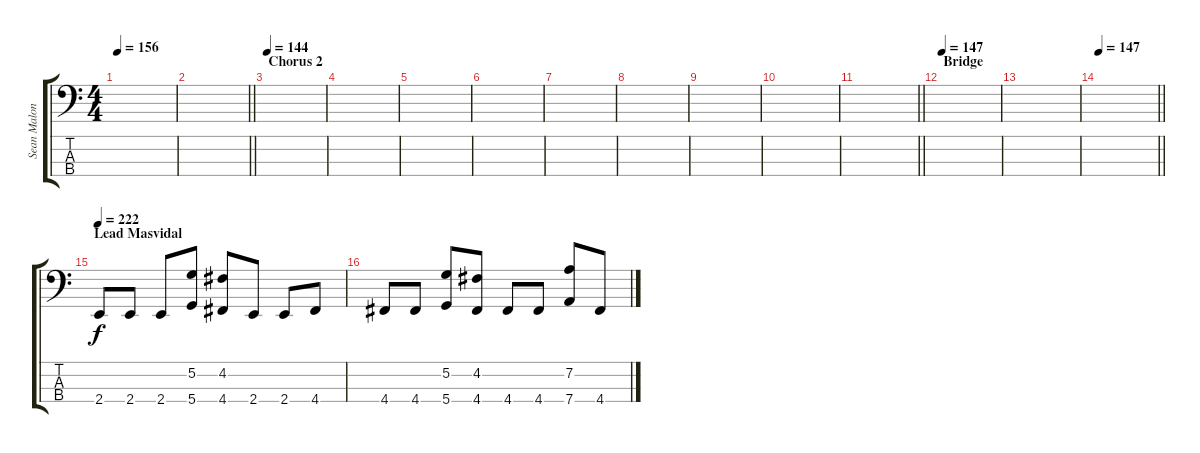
\track ("Sean Malone (synth bass)" "Sean Malon") {instrument synthbass2}
\staff {score tabs}
\tuning (G2 D2 A1 D1) {hide}
\ts (4 4)
\tempo 156
\clef f4
\ks c
|
\barLineRight lightlight
|
\section ("" "Chorus 2")
\tempo 144
|
|
|
|
|
|
|
|
\barLineRight lightlight
|
\section ("" "Bridge")
\tempo 147
|
|
\tempo 147
\barLineRight lightlight
|
\section ("" "Lead Masvidal")
\tempo 222
2.4.8 2.4.8 2.4.8 (5.2 5.4).8 (4.2 4.4).8 2.4.8 2.4.8 4.4.8 |
4.4.8 4.4.8 (5.2 5.4).8 (4.2 4.4).8 4.4.8 4.4.8 (7.2 7.4).8 4.4.8
